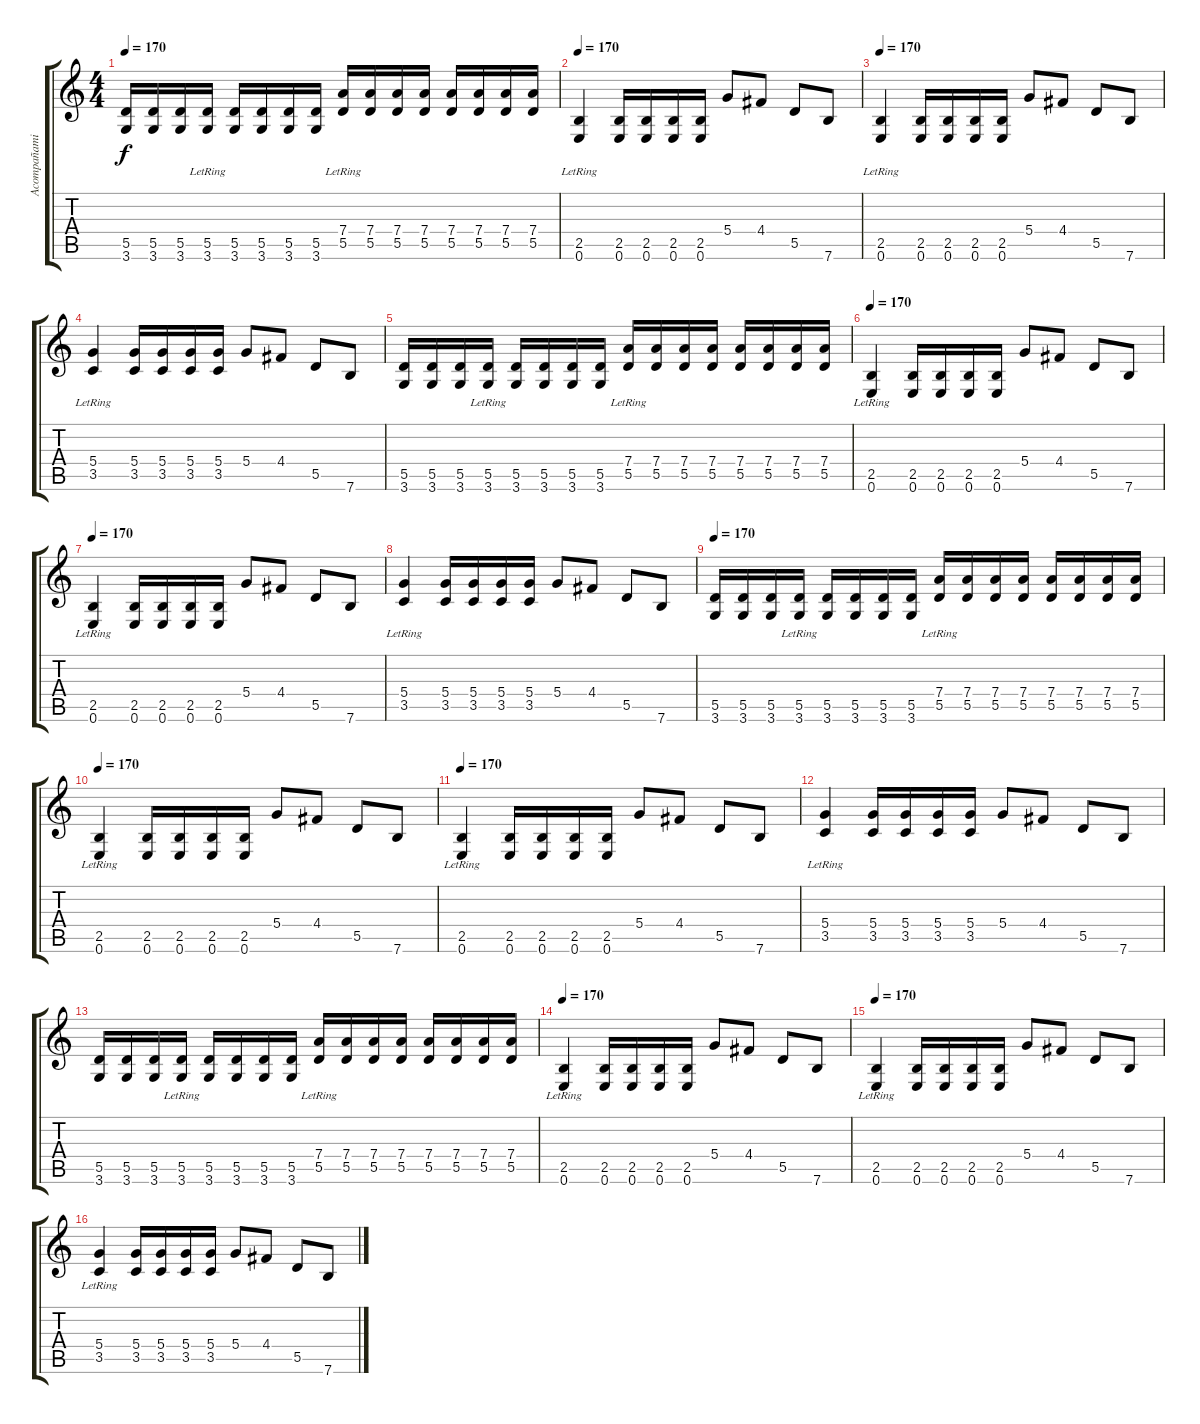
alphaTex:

\track ("Acompañamiento" "Acompañami") {instrument acousticguitarnylon}
\staff {score tabs}
\tuning (E4 B3 G3 D3 A2 E2) {hide}
\ts (4 4)
\tempo 170
\clef g2
\ks c
(5.5 3.6).16{dy f} (5.5 3.6).16 (5.5 3.6).16 (5.5{lr} 3.6{lr}).16 (5.5 3.6).16 (5.5 3.6).16 (5.5 3.6).16 (5.5 3.6).16 (7.4{lr} 5.5{lr}).16 (7.4 5.5).16 (7.4 5.5).16 (7.4 5.5).16 (7.4 5.5).16 (7.4 5.5).16 (7.4 5.5).16 (7.4 5.5).16 |
\tempo 170
(2.5{lr} 0.6{lr}).4{instrument overdrivenguitar} (2.5 0.6).16 (2.5 0.6).16 (2.5 0.6).16 (2.5 0.6).16 5.4.8 4.4.8 5.5.8 7.6.8 |
\tempo 170
(2.5{lr} 0.6).4{instrument overdrivenguitar} (2.5 0.6).16 (2.5 0.6).16 (2.5 0.6).16 (2.5 0.6).16 5.4.8 4.4.8 5.5.8 7.6.8 |
(5.4{lr} 3.5{lr}).4 (5.4 3.5).16 (5.4 3.5).16 (5.4 3.5).16 (5.4 3.5).16 5.4.8 4.4.8 5.5.8 7.6.8 |
(5.5 3.6).16 (5.5 3.6).16 (5.5 3.6).16 (5.5{lr} 3.6{lr}).16 (5.5 3.6).16 (5.5 3.6).16 (5.5 3.6).16 (5.5 3.6).16 (7.4{lr} 5.5{lr}).16 (7.4 5.5).16 (7.4 5.5).16 (7.4 5.5).16 (7.4 5.5).16 (7.4 5.5).16 (7.4 5.5).16 (7.4 5.5).16 |
\tempo 170
(2.5{lr} 0.6{lr}).4{instrument overdrivenguitar} (2.5 0.6).16 (2.5 0.6).16 (2.5 0.6).16 (2.5 0.6).16 5.4.8 4.4.8 5.5.8 7.6.8 |
\tempo 170
(2.5{lr} 0.6).4{instrument overdrivenguitar} (2.5 0.6).16 (2.5 0.6).16 (2.5 0.6).16 (2.5 0.6).16 5.4.8 4.4.8 5.5.8 7.6.8 |
(5.4{lr} 3.5{lr}).4 (5.4 3.5).16 (5.4 3.5).16 (5.4 3.5).16 (5.4 3.5).16 5.4.8 4.4.8 5.5.8 7.6.8 |
\tempo 170
(5.5 3.6).16{instrument overdrivenguitar} (5.5 3.6).16 (5.5 3.6).16 (5.5{lr} 3.6{lr}).16 (5.5 3.6).16 (5.5 3.6).16 (5.5 3.6).16 (5.5 3.6).16 (7.4{lr} 5.5{lr}).16 (7.4 5.5).16 (7.4 5.5).16 (7.4 5.5).16 (7.4 5.5).16 (7.4 5.5).16 (7.4 5.5).16 (7.4 5.5).16 |
\tempo 170
(2.5{lr} 0.6{lr}).4{instrument overdrivenguitar} (2.5 0.6).16 (2.5 0.6).16 (2.5 0.6).16 (2.5 0.6).16 5.4.8 4.4.8 5.5.8 7.6.8 |
\tempo 170
(2.5{lr} 0.6).4{instrument overdrivenguitar} (2.5 0.6).16 (2.5 0.6).16 (2.5 0.6).16 (2.5 0.6).16 5.4.8 4.4.8 5.5.8 7.6.8 |
(5.4{lr} 3.5{lr}).4 (5.4 3.5).16 (5.4 3.5).16 (5.4 3.5).16 (5.4 3.5).16 5.4.8 4.4.8 5.5.8 7.6.8 |
(5.5 3.6).16 (5.5 3.6).16 (5.5 3.6).16 (5.5{lr} 3.6{lr}).16 (5.5 3.6).16 (5.5 3.6).16 (5.5 3.6).16 (5.5 3.6).16 (7.4{lr} 5.5{lr}).16 (7.4 5.5).16 (7.4 5.5).16 (7.4 5.5).16 (7.4 5.5).16 (7.4 5.5).16 (7.4 5.5).16 (7.4 5.5).16 |
\tempo 170
(2.5{lr} 0.6{lr}).4{instrument overdrivenguitar} (2.5 0.6).16 (2.5 0.6).16 (2.5 0.6).16 (2.5 0.6).16 5.4.8 4.4.8 5.5.8 7.6.8 |
\tempo 170
(2.5{lr} 0.6).4{instrument overdrivenguitar} (2.5 0.6).16 (2.5 0.6).16 (2.5 0.6).16 (2.5 0.6).16 5.4.8 4.4.8 5.5.8 7.6.8 |
(5.4{lr} 3.5{lr}).4 (5.4 3.5).16 (5.4 3.5).16 (5.4 3.5).16 (5.4 3.5).16 5.4.8 4.4.8 5.5.8 7.6.8
